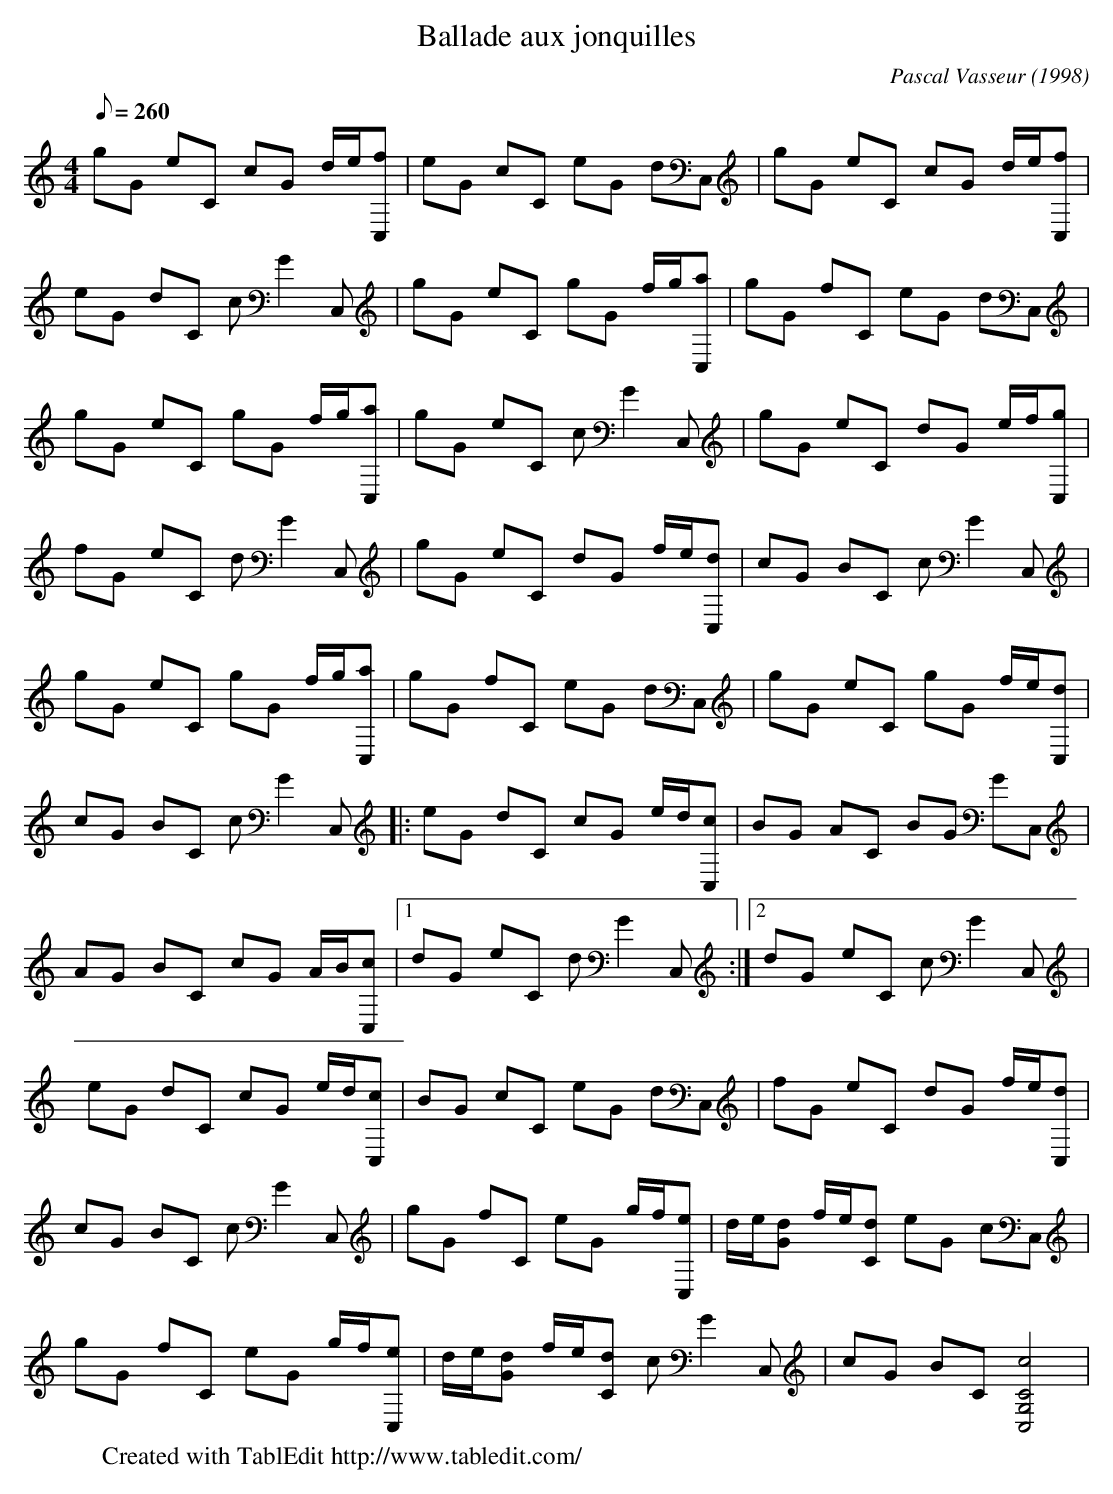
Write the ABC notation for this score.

X:1
T:Ballade aux jonquilles
C:Pascal Vasseur (1998)
L:1/8
Q:260
M:4/4
K:C
 gG eC cG d/e/[C,f] | eG cC eG dC, | gG eC cG d/e/[C,f] | eG dC cG2C, | gG eC gG f/g/[C,a] | \
 gG fC eG dC, | gG eC gG f/g/[C,a] | gG eC cG2C, | gG eC dG e/f/[C,g] | fG eC dG2C, | \
 gG eC dG f/e/[C,d] | cG BC cG2C, | gG eC gG f/g/[C,a] | gG fC eG dC, | gG eC gG f/e/[C,d] | \
 cG BC cG2C, |: eG dC cG e/d/[C,c] | BG AC BG GC, | AG BC cG A/B/[C,c] |1 dG eC dG2C, :|2 dG eC cG2C, | \
 eG dC cG e/d/[C,c] | BG cC eG dC, | fG eC dG f/e/[C,d] | cG BC cG2C, | gG fC eG g/f/[C,e] | \
 d/e/[Gd] f/e/[Cd] eG cC, | gG fC eG g/f/[C,e] | d/e/[Gd] f/e/[Cd] cG2C, | cG BC [C,4G,4C4c4] | \
W:Created with TablEdit http://www.tabledit.com/
